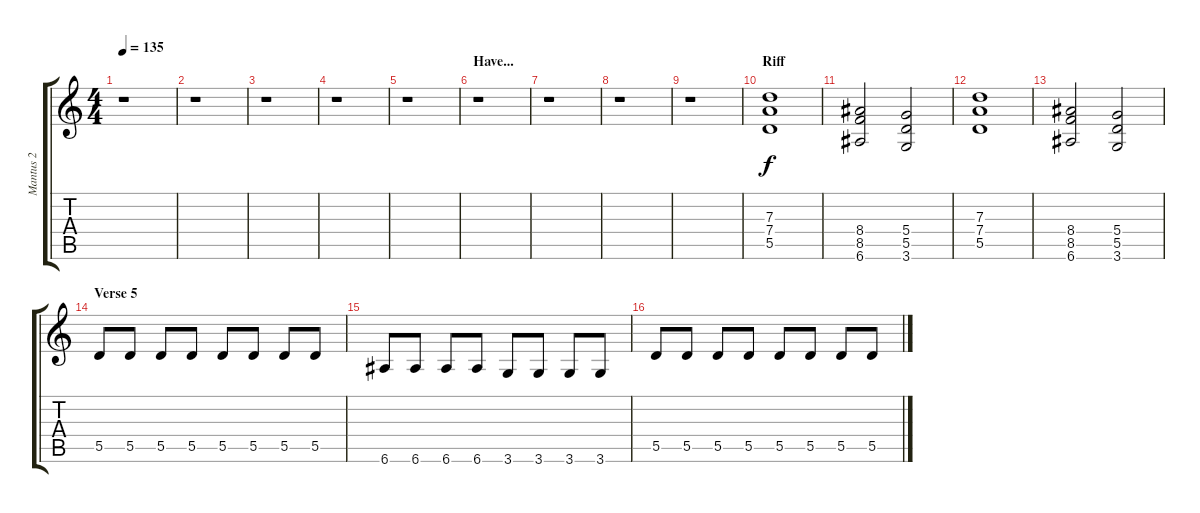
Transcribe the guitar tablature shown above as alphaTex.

\track ("Mantus 2" "Mantus 2") {instrument distortionguitar}
\staff {score tabs}
\tuning (E4 B3 G3 D3 A2 E2) {hide}
\ts (4 4)
\tempo 135
\clef g2
\ks c
r.1{dy f} |
r.1 |
r.1 |
r.1 |
r.1 |
\section ("" "Have...")
r.1 |
r.1 |
r.1 |
r.1 |
\section ("" "Riff")
(7.3 7.4 5.5).1{volume 6} |
(8.4 8.5 6.6).2 (5.4 5.5 3.6).2 |
(7.3 7.4 5.5).1{volume 6} |
(8.4 8.5 6.6).2 (5.4 5.5 3.6).2 |
\section ("" "Verse 5")
5.5.8{volume 10} 5.5.8 5.5.8 5.5.8 5.5.8 5.5.8 5.5.8 5.5.8 |
6.6.8 6.6.8 6.6.8 6.6.8 3.6.8 3.6.8 3.6.8 3.6.8 |
5.5.8 5.5.8 5.5.8 5.5.8 5.5.8 5.5.8 5.5.8 5.5.8
